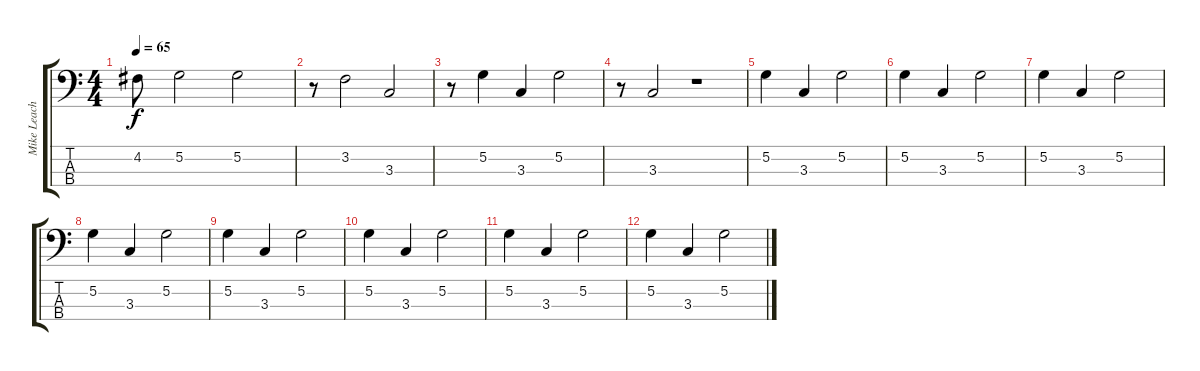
\track ("Mike Leach - Bass" "Mike Leach") {instrument electricbassfinger}
\staff {score tabs}
\tuning (G2 D2 A1 E1) {hide}
\ts (4 4)
\tempo 65
\clef f4
\ks c
4.2.8{dy f} 5.2.2 5.2.2 |
r.8 3.2.2 3.3.2 |
r.8 5.2.4 3.3.4 5.2.2 |
r.8 3.3.2 r.1 |
5.2.4 3.3.4 5.2.2 |
5.2.4 3.3.4 5.2.2 |
5.2.4 3.3.4 5.2.2 |
5.2.4 3.3.4 5.2.2 |
5.2.4 3.3.4 5.2.2 |
5.2.4 3.3.4 5.2.2 |
5.2.4 3.3.4 5.2.2 |
5.2.4 3.3.4 5.2.2
